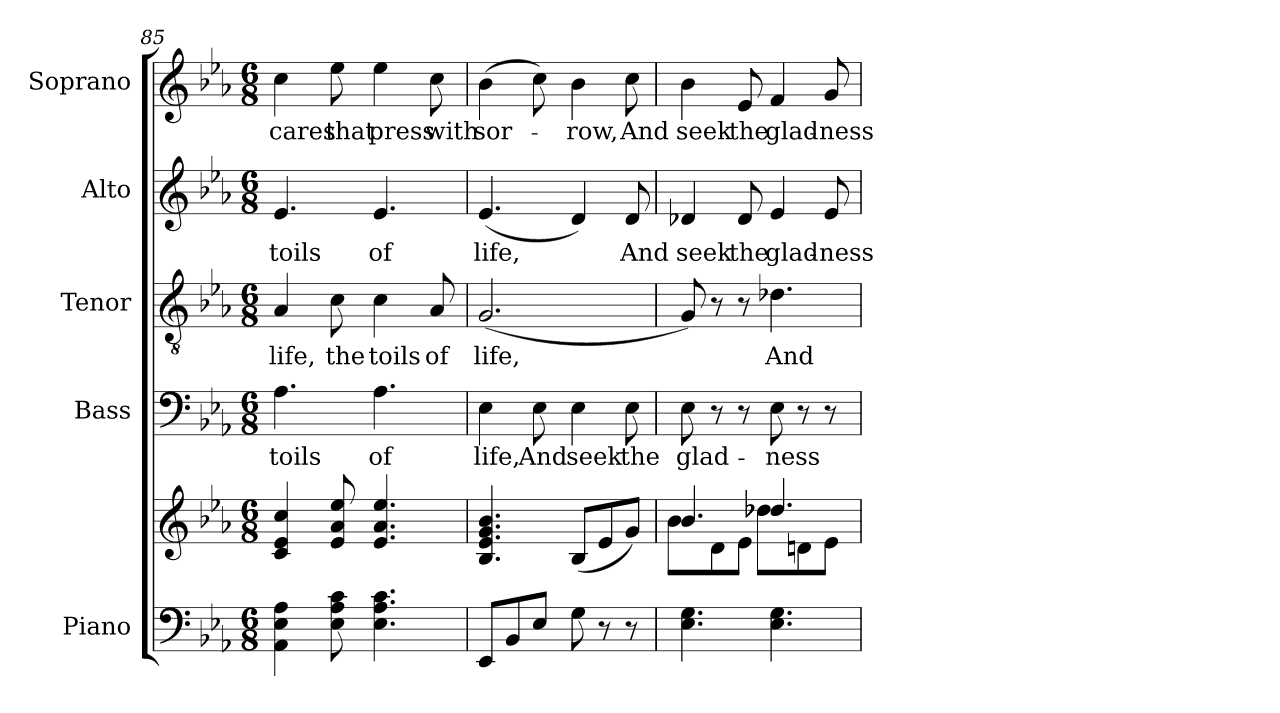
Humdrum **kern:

**kern	**kern	**kern	**text	**kern	**text	**kern	**text	**kern	**text
*part5	*part5	*part4	*part4	*part3	*part3	*part2	*part2	*part1	*part1
*staff6	*staff5	*staff4	*staff4	*staff3	*staff3	*staff2	*staff2	*staff1	*staff1
*I"Piano	*	*I"Bass	*	*I"Tenor	*	*I"Alto	*	*I"Soprano	*
*I'Pno.	*	*I'B.	*	*I'T.	*	*I'A.	*	*I'S.	*
!!LO:PB:g=z
*clefF4	*clefG2	*clefF4	*	*clefGv2	*	*clefG2	*	*clefG2	*
*	*	*	*	*ITrd7c12	*	*	*	*	*
*k[b-e-a-]	*k[b-e-a-]	*k[b-e-a-]	*	*k[b-e-a-]	*	*k[b-e-a-]	*	*k[b-e-a-]	*
*E-:	*E-:	*E-:	*	*E-:	*	*E-:	*	*E-:	*
*M6/8	*M6/8	*M6/8	*	*M6/8	*	*M6/8	*	*M6/8	*
=85	=85	=85	=85	=85	=85	=85	=85	=85	=85
!	!	!	!LO:LY:b:color=#000000	!	!	!	!	!	!
!	!	!	!	!	!LO:LY:b:color=#000000	!	!	!	!
!	!	!	!	!	!	!	!LO:LY:b:color=#000000	!	!
!	!	!	!	!	!	!	!	!	!LO:LY:b:color=#000000
4AA-i\ 4E-i 4A-i	4ci/ 4e-i 4cci	4.A-i\	toils	4AA-i/	life,	4.e-i/	toils	4cci\	cares
!	!	!	!	!	!LO:LY:b:color=#000000	!	!	!	!
!	!	!	!	!	!	!	!	!	!LO:LY:b:color=#000000
8E-i\ 8A-i 8ci	8e-i/ 8a-i 8ee-i	.	.	8Ci\	the	.	.	8ee-i\	that
!	!	!	!LO:LY:b:color=#000000	!	!	!	!	!	!
!	!	!	!	!	!LO:LY:b:color=#000000	!	!	!	!
!	!	!	!	!	!	!	!LO:LY:b:color=#000000	!	!
!	!	!	!	!	!	!	!	!	!LO:LY:b:color=#000000
4.E-i\ 4.A-i 4.ci	4.e-i/ 4.a-i 4.ee-i	4.A-i\	of	4Ci\	toils	4.e-i/	of	4ee-i\	press
!	!	!	!	!	!LO:LY:b:color=#000000	!	!	!	!
!	!	!	!	!	!	!	!	!	!LO:LY:b:color=#000000
.	.	.	.	8AA-i/	of	.	.	8cci\	with
=86	=86	=86	=86	=86	=86	=86	=86	=86	=86
!	!	!	!LO:LY:b:color=#000000	!	!	!	!	!	!
!	!	!	!	!	!LO:LY:b:color=#000000	!	!	!	!
!	!	!	!	!	!	!	!LO:LY:b:color=#000000	!	!
!	!	!	!	!	!	!	!	!	!LO:LY:b:color=#000000
8EE-i/L	4.B-i/ 4.e-i 4.gi 4.b-i	4E-i\	life,	(2.GGi/	life,	(4.e-i/	life,	(4b-i\	sor-
8BB-i/	.	.	.	.	.	.	.	.	.
!	!	!	!LO:LY:b:color=#000000	!	!	!	!	!	!
8E-i/J	.	8E-i\	And	.	.	.	.	8cci\)	.
!	!	!	!LO:LY:b:color=#000000	!	!	!	!	!	!
!	!	!	!	!	!	!	!	!	!LO:LY:b:color=#000000
8Gi\	(8B-i/L	4E-i\	seek	.	.	4di/)	.	4b-i\	-row,
8r	8e-i/	.	.	.	.	.	.	.	.
!	!	!	!LO:LY:b:color=#000000	!	!	!	!	!	!
!	!	!	!	!	!	!	!LO:LY:b:color=#000000	!	!
!	!	!	!	!	!	!	!	!	!LO:LY:b:color=#000000
8r	8gi/J)	8E-i\	the	.	.	8di/	And	8cci\	And
=87	=87	=87	=87	=87	=87	=87	=87	=87	=87
*	*^	*	*	*	*	*	*	*	*
!	!	!	!	!LO:LY:b:color=#000000	!	!	!	!	!	!
!	!	!	!	!	!	!	!	!LO:LY:b:color=#000000	!	!
!	!	!	!	!	!	!	!	!	!	!LO:LY:b:color=#000000
4.E-i\ 4.Gi	4.b-i/	8b-i\L	8E-i\	glad-	8GGi/)	.	4d-Xi/	seek	4b-i\	seek
.	.	8di\	8r	.	8r	.	.	.	.	.
!	!	!	!	!	!	!	!	!LO:LY:b:color=#000000	!	!
!	!	!	!	!	!	!	!	!	!	!LO:LY:b:color=#000000
.	.	8e-i\J	8r	.	8r	.	8d-i/	the	8e-i/	the
!	!	!	!	!LO:LY:b:color=#000000	!	!	!	!	!	!
!	!	!	!	!	!	!LO:LY:b:color=#000000	!	!	!	!
!	!	!	!	!	!	!	!	!LO:LY:b:color=#000000	!	!
!	!	!	!	!	!	!	!	!	!	!LO:LY:b:color=#000000
4.E-i\ 4.Gi	4.dd-Xi/	8dd-i\L	8E-i\	-ness	4.D-Xi\	And	4e-i/	glad-	4fi/	glad-
.	.	8dni\	8r	.	.	.	.	.	.	.
!	!	!	!	!	!	!	!	!LO:LY:b:color=#000000	!	!
!	!	!	!	!	!	!	!	!	!	!LO:LY:b:color=#000000
.	.	8e-i\J	8r	.	.	.	8e-i/	-ness	8gi/	-ness
*	*v	*v	*	*	*	*	*	*	*	*
=	=	=	=	=	=	=	=	=	=
*-	*-	*-	*-	*-	*-	*-	*-	*-	*-
